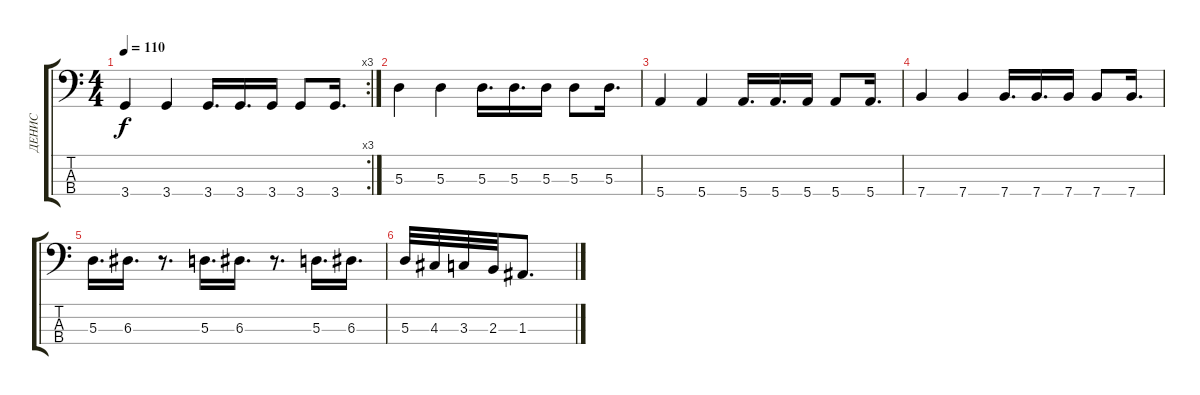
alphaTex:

\track ("ДЕНИС" "ДЕНИС") {instrument electricbassfinger}
\staff {score tabs}
\tuning (G2 D2 A1 E1) {hide}
\rc 3
\ts (4 4)
\tempo 110
\clef f4
\ks c
3.4.4{dy f} 3.4.4 3.4.16{d} 3.4.16{d} 3.4.16 3.4.8 3.4.16{d} |
5.3.4 5.3.4 5.3.16{d} 5.3.16{d} 5.3.16 5.3.8 5.3.16{d} |
5.4.4 5.4.4 5.4.16{d} 5.4.16{d} 5.4.16 5.4.8 5.4.16{d} |
7.4.4 7.4.4 7.4.16{d} 7.4.16{d} 7.4.16 7.4.8 7.4.16{d} |
5.3.16{d} 6.3.16{d} r.8{d} 5.3.16{d} 6.3.16{d} r.8{d} 5.3.16{d} 6.3.16{d} |
5.3.32 4.3.32 3.3.32 2.3.32 1.3.8{d}
